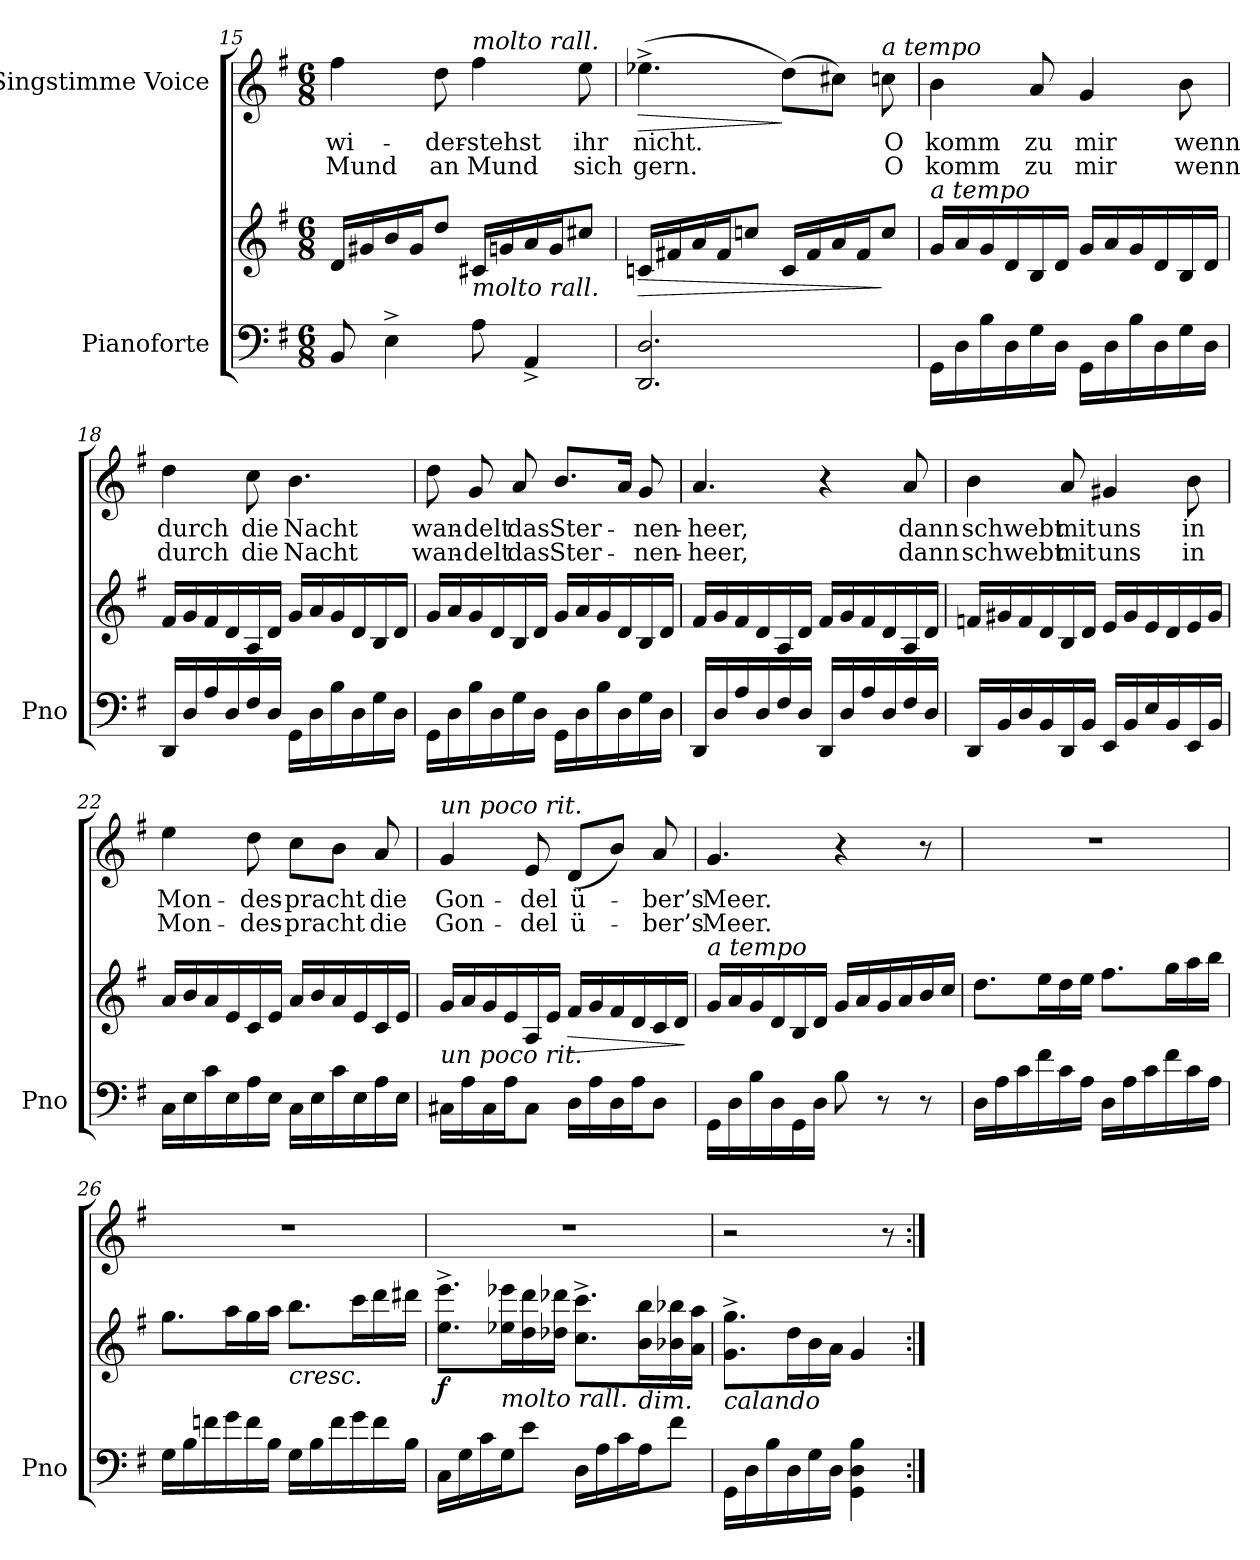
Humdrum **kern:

**kern	**kern	**dynam	**kern	**text	**text	**dynam
*part2	*part2	*part2	*part1	*part1	*part1	*part1
*staff3	*staff2	*staff2/3	*staff1	*staff1	*staff1	*staff1
*I"Pianoforte	*	*	*I"Singstimme Voice	*	*	*
*I'Pno	*	*	*	*	*	*
*clefF4	*clefG2	*	*clefG2	*	*	*
*k[f#]	*k[f#]	*	*k[f#]	*	*	*
*M6/8	*M6/8	*	*M6/8	*	*	*
=15	=15	=15	=15	=15	=15	=15
!	!	!	!	!LO:LY:b	!LO:LY:b	!
8BB/	16d/LL	.	4ff#\	wi-	Mund	.
.	16g#X/	.	.	.	.	.
4E^\	16b/	.	.	.	.	.
.	16g#/J	.	.	.	.	.
!	!	!	!	!LO:LY:b	!LO:LY:b	!
.	8dd/J	.	8dd\	-der-	an	.
!	!	!	!LO:TX:a:i:t=molto rall.	!	!	!
!	!LO:TX:b:i:t=molto rall.	!	!	!	!	!
!	!	!	!	!LO:LY:b	!LO:LY:b	!
8A\	16c#X/LL	.	4ff#\	-stehst	Mund	.
.	16gn/	.	.	.	.	.
4AA^/	16a/	.	.	.	.	.
.	16g/J	.	.	.	.	.
!	!	!	!	!LO:LY:b	!LO:LY:b	!
.	8cc#X/J	.	8ee\	ihr	sich	.
!!LO:LB:g=z
=16	=16	=16	=16	=16	=16	=16
!	!	!LO:HP:b	!	!LO:LY:b	!LO:LY:b	!LO:HP:b
2.DD/ 2.D/	16cn/LL	>	(4.ee-X^\	nicht.	gern.	>
.	16f#X/	.	.	.	.	.
.	16a/	.	.	.	.	.
.	16f#/J	.	.	.	.	.
.	8ccn/J	.	.	.	.	.
.	16c/LL	.	(8dd\L)	.	.	]
.	16f#/	.	.	.	.	.
.	16a/	.	8cc#X\J)	.	.	.
.	16f#/J	.	.	.	.	.
!	!	!	!LO:TX:a:i:t=a tempo	!	!	!
!	!	!	!	!LO:LY:b	!LO:LY:b	!
.	8cc/J	]	8ccn\	O	O	.
!!LO:LB:g=z
=17	=17	=17	=17	=17	=17	=17
!	!LO:TX:a:i:t=a tempo	!	!	!	!	!
!	!	!	!	!LO:LY:b	!LO:LY:b	!
16GG\LL	16g/LL	.	4b\	komm	komm	.
16D\	16a/	.	.	.	.	.
16B\	16g/	.	.	.	.	.
16D\	16d/	.	.	.	.	.
!	!	!	!	!LO:LY:b	!LO:LY:b	!
16G\	16B/	.	8a/	zu	zu	.
16D\JJ	16d/JJ	.	.	.	.	.
!	!	!	!	!LO:LY:b	!LO:LY:b	!
16GG\LL	16g/LL	.	4g/	mir	mir	.
16D\	16a/	.	.	.	.	.
16B\	16g/	.	.	.	.	.
16D\	16d/	.	.	.	.	.
!	!	!	!	!LO:LY:b	!LO:LY:b	!
16G\	16B/	.	8b\	wenn	wenn	.
16D\JJ	16d/JJ	.	.	.	.	.
=18	=18	=18	=18	=18	=18	=18
!	!	!	!	!LO:LY:b	!LO:LY:b	!
16DD/LL	16f#/LL	.	4dd\	durch	durch	.
16D/	16g/	.	.	.	.	.
16A/	16f#/	.	.	.	.	.
16D/	16d/	.	.	.	.	.
!	!	!	!	!LO:LY:b	!LO:LY:b	!
16F#/	16A/	.	8cc\	die	die	.
16D/JJ	16d/JJ	.	.	.	.	.
!	!	!	!	!LO:LY:b	!LO:LY:b	!
16GG\LL	16g/LL	.	4.b\	Nacht	Nacht	.
16D\	16a/	.	.	.	.	.
16B\	16g/	.	.	.	.	.
16D\	16d/	.	.	.	.	.
16G\	16B/	.	.	.	.	.
16D\JJ	16d/JJ	.	.	.	.	.
!!LO:LB:g=z
=19	=19	=19	=19	=19	=19	=19
!	!	!	!	!LO:LY:b	!LO:LY:b	!
16GG\LL	16g/LL	.	8dd\	wan-	wan-	.
16D\	16a/	.	.	.	.	.
!	!	!	!	!LO:LY:b	!LO:LY:b	!
16B\	16g/	.	8g/	-delt	-delt	.
16D\	16d/	.	.	.	.	.
!	!	!	!	!LO:LY:b	!LO:LY:b	!
16G\	16B/	.	8a/	das	das	.
16D\JJ	16d/JJ	.	.	.	.	.
!	!	!	!	!LO:LY:b	!LO:LY:b	!
16GG\LL	16g/LL	.	8.b/L	Ster-	Ster-	.
16D\	16a/	.	.	.	.	.
16B\	16g/	.	.	.	.	.
16D\	16d/	.	16a/Jk	.	.	.
!	!	!	!	!LO:LY:b	!LO:LY:b	!
16G\	16B/	.	8g/	-nen-	-nen-	.
16D\JJ	16d/JJ	.	.	.	.	.
=20	=20	=20	=20	=20	=20	=20
!	!	!	!	!LO:LY:b	!LO:LY:b	!
16DD/LL	16f#/LL	.	4.a/	-heer,	-heer,	.
16D/	16g/	.	.	.	.	.
16A/	16f#/	.	.	.	.	.
16D/	16d/	.	.	.	.	.
16F#/	16A/	.	.	.	.	.
16D/JJ	16d/JJ	.	.	.	.	.
16DD/LL	16f#/LL	.	4r	.	.	.
16D/	16g/	.	.	.	.	.
16A/	16f#/	.	.	.	.	.
16D/	16d/	.	.	.	.	.
!	!	!	!	!LO:LY:b	!LO:LY:b	!
16F#/	16A/	.	8a/	dann	dann	.
16D/JJ	16d/JJ	.	.	.	.	.
!!LO:PB:g=z
=21	=21	=21	=21	=21	=21	=21
!	!	!	!	!LO:LY:b	!LO:LY:b	!
16DD/LL	16fn/LL	.	4b\	schwebt	schwebt	.
16BB/	16g#X/	.	.	.	.	.
16D/	16f/	.	.	.	.	.
16BB/	16d/	.	.	.	.	.
!	!	!	!	!LO:LY:b	!LO:LY:b	!
16DD/	16B/	.	8a/	mit	mit	.
16BB/JJ	16d/JJ	.	.	.	.	.
!	!	!	!	!LO:LY:b	!LO:LY:b	!
16EE/LL	16e/LL	.	4g#X/	uns	uns	.
16BB/	16g#/	.	.	.	.	.
16E/	16e/	.	.	.	.	.
16BB/	16d/	.	.	.	.	.
!	!	!	!	!LO:LY:b	!LO:LY:b	!
16EE/	16e/	.	8b\	in	in	.
16BB/JJ	16g#/JJ	.	.	.	.	.
=22	=22	=22	=22	=22	=22	=22
!	!	!	!	!LO:LY:b	!LO:LY:b	!
16C\LL	16a/LL	.	4ee\	Mon-	Mon-	.
16E\	16b/	.	.	.	.	.
16c\	16a/	.	.	.	.	.
16E\	16e/	.	.	.	.	.
!	!	!	!	!LO:LY:b	!LO:LY:b	!
16A\	16c/	.	8dd\	-des-	-des-	.
16E\JJ	16e/JJ	.	.	.	.	.
!	!	!	!	!LO:LY:b	!LO:LY:b	!
16C\LL	16a/LL	.	8cc\L	-pracht	-pracht	.
16E\	16b/	.	.	.	.	.
16c\	16a/	.	8b\J	.	.	.
16E\	16e/	.	.	.	.	.
!	!	!	!	!LO:LY:b	!LO:LY:b	!
16A\	16c/	.	8a/	die	die	.
16E\JJ	16e/JJ	.	.	.	.	.
!!LO:LB:g=z
=23	=23	=23	=23	=23	=23	=23
!	!	!	!LO:TX:a:i:t=un poco rit.	!	!	!
!	!LO:TX:b:i:t=un poco rit.	!	!	!	!	!
!	!	!	!	!LO:LY:b	!LO:LY:b	!
16C#X\LL	16g/LL	.	4g/	Gon-	Gon-	.
16A\	16a/	.	.	.	.	.
16C#\	16g/	.	.	.	.	.
16A\J	16e/	.	.	.	.	.
!	!	!	!	!LO:LY:b	!LO:LY:b	!
8C#\J	16A/	.	8e/	-del	-del	.
.	16e/JJ	.	.	.	.	.
!	!	!LO:HP:b	!	!LO:LY:b	!LO:LY:b	!
16D\LL	16f#/LL	>	(8d/L	ü-	ü-	.
16A\	16g/	.	.	.	.	.
16D\	16f#/	.	8b/J)	.	.	.
16A\J	16d/	.	.	.	.	.
!	!	!	!	!LO:LY:b	!LO:LY:b	!
8D\J	16c/	.	8a/	-ber’s	-ber’s	.
.	16d/JJ	.	.	.	.	.
.	.	]	.	.	.	.
=24	=24	=24	=24	=24	=24	=24
!	!LO:TX:a:i:t=a tempo	!	!	!	!	!
!	!	!	!	!LO:LY:b	!LO:LY:b	!
16GG\LL	16g/LL	.	4.g/	Meer.	Meer.	.
16D\	16a/	.	.	.	.	.
16B\	16g/	.	.	.	.	.
16D\	16d/	.	.	.	.	.
16GG\	16B/	.	.	.	.	.
16D\JJ	16d/JJ	.	.	.	.	.
8B\	16g/LL	.	4r	.	.	.
.	16a/	.	.	.	.	.
8r	16g/	.	.	.	.	.
.	16a/	.	.	.	.	.
8r	16b/	.	8r	.	.	.
.	16cc/JJ	.	.	.	.	.
!!LO:LB:g=z
=25	=25	=25	=25	=25	=25	=25
16D\LL	8.dd\L	.	2.r	.	.	.
16A\	.	.	.	.	.	.
16c\	.	.	.	.	.	.
16f#\	16ee\L	.	.	.	.	.
16c\	16dd\	.	.	.	.	.
16A\JJ	16ee\JJ	.	.	.	.	.
16D\LL	8.ff#\L	.	.	.	.	.
16A\	.	.	.	.	.	.
16c\	.	.	.	.	.	.
16f#\	16gg\L	.	.	.	.	.
16c\	16aa\	.	.	.	.	.
16A\JJ	16bb\JJ	.	.	.	.	.
=26	=26	=26	=26	=26	=26	=26
16G\LL	8.gg\L	.	2.r	.	.	.
16B\	.	.	.	.	.	.
16fn\	.	.	.	.	.	.
16g\	16aa\L	.	.	.	.	.
16f\	16gg\	.	.	.	.	.
16B\JJ	16aa\JJ	.	.	.	.	.
!	!LO:TX:b:i:t=cresc.	!	!	!	!	!
16G\LL	8.bb\L	.	.	.	.	.
16B\	.	.	.	.	.	.
16f\	.	.	.	.	.	.
16g\	16ccc\L	.	.	.	.	.
16f\	16ddd\	.	.	.	.	.
16B\JJ	16ddd#X\JJ	.	.	.	.	.
!!LO:LB:g=z
=27	=27	=27	=27	=27	=27	=27
!	!	!LO:DY:b	!	!	!	!
16C\LL	8.ee\^ 8.eee\^L	f	2.r	.	.	.
16G\	.	.	.	.	.	.
16c\	.	.	.	.	.	.
!	!LO:TX:b:i:t=molto rall.	!	!	!	!	!
16G\J	16ee-X\ 16eee-X\L	.	.	.	.	.
8e\J	16dd\ 16ddd\	.	.	.	.	.
.	16dd-X\ 16ddd-X\JJ	.	.	.	.	.
16D\LL	8.cc\^ 8.ccc\^L	.	.	.	.	.
16A\	.	.	.	.	.	.
16c\	.	.	.	.	.	.
!	!LO:TX:b:i:t=dim.	!	!	!	!	!
16A\J	16b\ 16bb\L	.	.	.	.	.
8f#\J	16b-X\ 16bb-X\	.	.	.	.	.
.	16a\ 16aa\JJ	.	.	.	.	.
=28	=28	=28	=28	=28	=28	=28
!	!LO:TX:b:i:t=calando	!	!	!	!	!
16GG\LL	8.g\^ 8.gg\^L	.	2r	.	.	.
16D\	.	.	.	.	.	.
16B\	.	.	.	.	.	.
16D\	16dd\L	.	.	.	.	.
16G\	16b\	.	.	.	.	.
16D\JJ	16a\JJ	.	.	.	.	.
4GG\ 4D\ 4B\	4g/	.	.	.	.	.
.	.	.	8r	.	.	.
=:|!	=:|!	=:|!	=:|!	=:|!	=:|!	=:|!
*-	*-	*-	*-	*-	*-	*-
